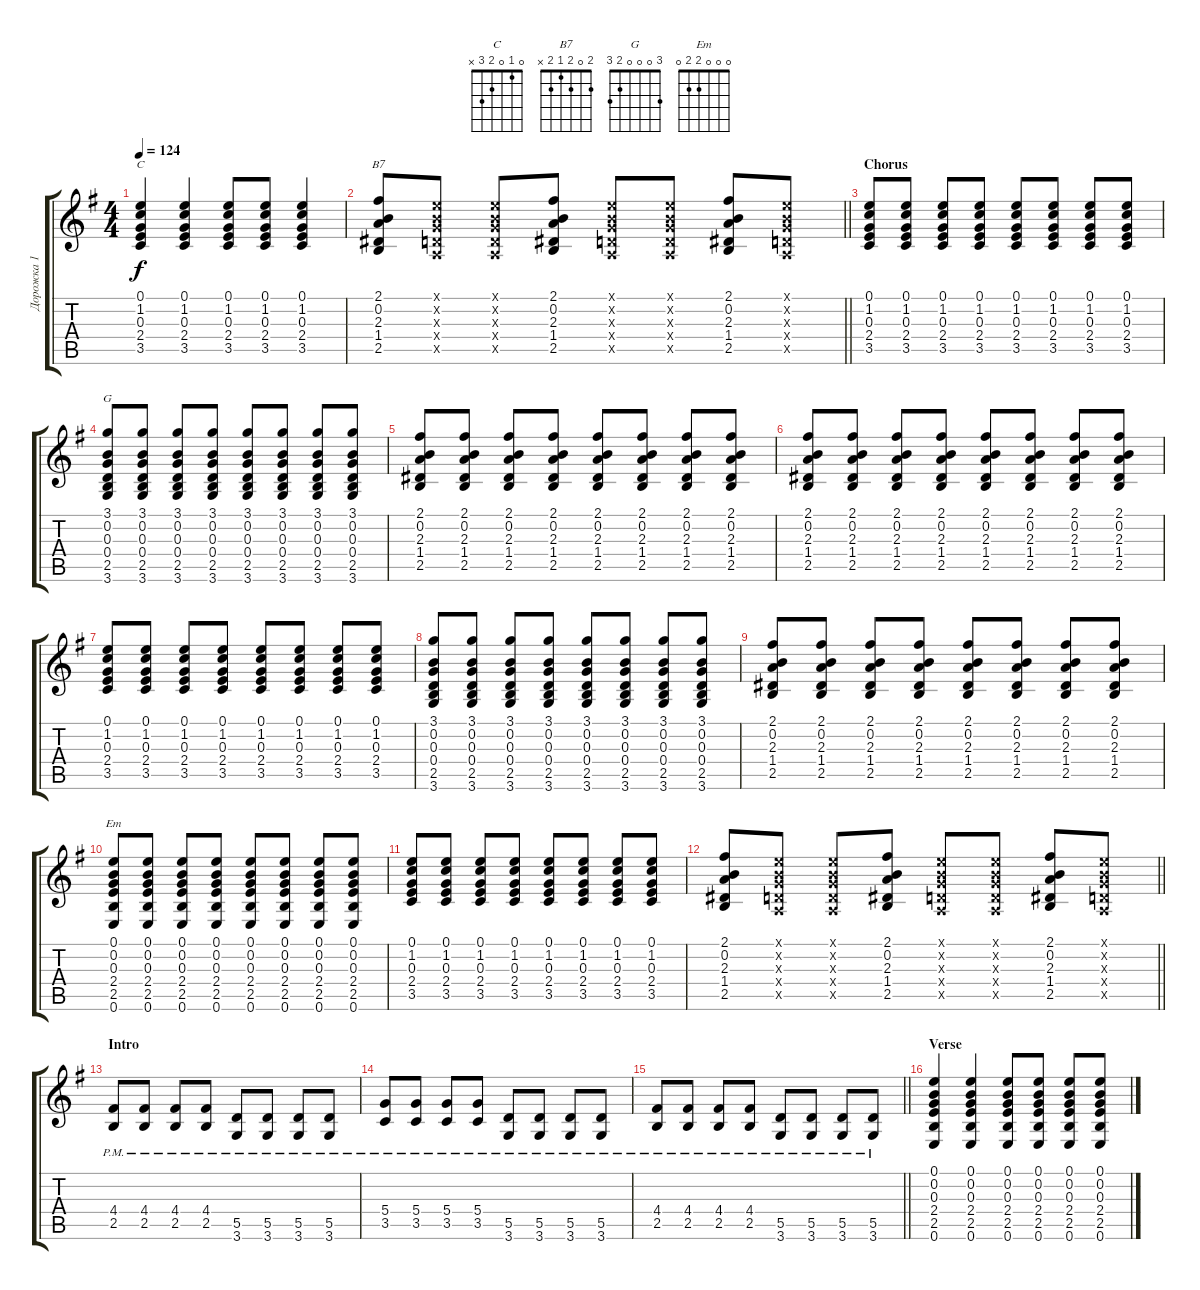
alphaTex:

\track ("Дорожка 1" "Дорожка 1") {instrument distortionguitar}
\staff {score tabs}
\tuning (E4 B3 G3 D3 A2 E2) {hide}
\chord ("C" 0 1 0 2 3 x)
\chord ("B7" 2 0 2 1 2 x)
\chord ("G" 3 0 0 0 2 3)
\chord ("Em" 0 0 0 2 2 0)
\ts (4 4)
\tempo 124
\clef g2
\ks g
(0.1 1.2 0.3 2.4 3.5).4{ch "C" dy f} (0.1 1.2 0.3 2.4 3.5).4 (0.1 1.2 0.3 2.4 3.5).8 (0.1 1.2 0.3 2.4 3.5).8 (0.1 1.2 0.3 2.4 3.5).4 |
\barLineRight lightlight
(2.1 0.2 2.3 1.4 2.5).8{ch "B7"} (0.1{x} 0.2{x} 0.3{x} 0.4{x} 0.5{x}).8 (0.1{x} 0.2{x} 0.3{x} 0.4{x} 0.5{x}).8 (2.1 0.2 2.3 1.4 2.5).8 (0.1{x} 0.2{x} 0.3{x} 0.4{x} 0.5{x}).8 (0.1{x} 0.2{x} 0.3{x} 0.4{x} 0.5{x}).8 (2.1 0.2 2.3 1.4 2.5).8 (0.1{x} 0.2{x} 0.3{x} 0.4{x} 0.5{x}).8 |
\section ("" "Chorus")
(0.1 1.2 0.3 2.4 3.5).8 (0.1 1.2 0.3 2.4 3.5).8 (0.1 1.2 0.3 2.4 3.5).8 (0.1 1.2 0.3 2.4 3.5).8 (0.1 1.2 0.3 2.4 3.5).8 (0.1 1.2 0.3 2.4 3.5).8 (0.1 1.2 0.3 2.4 3.5).8 (0.1 1.2 0.3 2.4 3.5).8 |
(3.1 0.2 0.3 0.4 2.5 3.6).8{ch "G"} (3.1 0.2 0.3 0.4 2.5 3.6).8 (3.1 0.2 0.3 0.4 2.5 3.6).8 (3.1 0.2 0.3 0.4 2.5 3.6).8 (3.1 0.2 0.3 0.4 2.5 3.6).8 (3.1 0.2 0.3 0.4 2.5 3.6).8 (3.1 0.2 0.3 0.4 2.5 3.6).8 (3.1 0.2 0.3 0.4 2.5 3.6).8 |
(2.1 0.2 2.3 1.4 2.5).8 (2.1 0.2 2.3 1.4 2.5).8 (2.1 0.2 2.3 1.4 2.5).8 (2.1 0.2 2.3 1.4 2.5).8 (2.1 0.2 2.3 1.4 2.5).8 (2.1 0.2 2.3 1.4 2.5).8 (2.1 0.2 2.3 1.4 2.5).8 (2.1 0.2 2.3 1.4 2.5).8 |
(2.1 0.2 2.3 1.4 2.5).8 (2.1 0.2 2.3 1.4 2.5).8 (2.1 0.2 2.3 1.4 2.5).8 (2.1 0.2 2.3 1.4 2.5).8 (2.1 0.2 2.3 1.4 2.5).8 (2.1 0.2 2.3 1.4 2.5).8 (2.1 0.2 2.3 1.4 2.5).8 (2.1 0.2 2.3 1.4 2.5).8 |
(0.1 1.2 0.3 2.4 3.5).8 (0.1 1.2 0.3 2.4 3.5).8 (0.1 1.2 0.3 2.4 3.5).8 (0.1 1.2 0.3 2.4 3.5).8 (0.1 1.2 0.3 2.4 3.5).8 (0.1 1.2 0.3 2.4 3.5).8 (0.1 1.2 0.3 2.4 3.5).8 (0.1 1.2 0.3 2.4 3.5).8 |
(3.1 0.2 0.3 0.4 2.5 3.6).8 (3.1 0.2 0.3 0.4 2.5 3.6).8 (3.1 0.2 0.3 0.4 2.5 3.6).8 (3.1 0.2 0.3 0.4 2.5 3.6).8 (3.1 0.2 0.3 0.4 2.5 3.6).8 (3.1 0.2 0.3 0.4 2.5 3.6).8 (3.1 0.2 0.3 0.4 2.5 3.6).8 (3.1 0.2 0.3 0.4 2.5 3.6).8 |
(2.1 0.2 2.3 1.4 2.5).8 (2.1 0.2 2.3 1.4 2.5).8 (2.1 0.2 2.3 1.4 2.5).8 (2.1 0.2 2.3 1.4 2.5).8 (2.1 0.2 2.3 1.4 2.5).8 (2.1 0.2 2.3 1.4 2.5).8 (2.1 0.2 2.3 1.4 2.5).8 (2.1 0.2 2.3 1.4 2.5).8 |
(0.1 0.2 0.3 2.4 2.5 0.6).8{ch "Em"} (0.1 0.2 0.3 2.4 2.5 0.6).8 (0.1 0.2 0.3 2.4 2.5 0.6).8 (0.1 0.2 0.3 2.4 2.5 0.6).8 (0.1 0.2 0.3 2.4 2.5 0.6).8 (0.1 0.2 0.3 2.4 2.5 0.6).8 (0.1 0.2 0.3 2.4 2.5 0.6).8 (0.1 0.2 0.3 2.4 2.5 0.6).8 |
(0.1 1.2 0.3 2.4 3.5).8 (0.1 1.2 0.3 2.4 3.5).8 (0.1 1.2 0.3 2.4 3.5).8 (0.1 1.2 0.3 2.4 3.5).8 (0.1 1.2 0.3 2.4 3.5).8 (0.1 1.2 0.3 2.4 3.5).8 (0.1 1.2 0.3 2.4 3.5).8 (0.1 1.2 0.3 2.4 3.5).8 |
\barLineRight lightlight
(2.1 0.2 2.3 1.4 2.5).8 (0.1{x} 0.2{x} 0.3{x} 0.4{x} 0.5{x}).8 (0.1{x} 0.2{x} 0.3{x} 0.4{x} 0.5{x}).8 (2.1 0.2 2.3 1.4 2.5).8 (0.1{x} 0.2{x} 0.3{x} 0.4{x} 0.5{x}).8 (0.1{x} 0.2{x} 0.3{x} 0.4{x} 0.5{x}).8 (2.1 0.2 2.3 1.4 2.5).8 (0.1{x} 0.2{x} 0.3{x} 0.4{x} 0.5{x}).8 |
\section ("" "Intro")
(4.4{pm} 2.5{pm}).8 (4.4{pm} 2.5{pm}).8 (4.4{pm} 2.5{pm}).8 (4.4{pm} 2.5{pm}).8 (5.5{pm} 3.6{pm}).8 (5.5{pm} 3.6{pm}).8 (5.5{pm} 3.6{pm}).8 (5.5{pm} 3.6{pm}).8 |
(5.4{pm} 3.5{pm}).8 (5.4{pm} 3.5{pm}).8 (5.4{pm} 3.5{pm}).8 (5.4{pm} 3.5{pm}).8 (5.5{pm} 3.6{pm}).8 (5.5{pm} 3.6{pm}).8 (5.5{pm} 3.6{pm}).8 (5.5{pm} 3.6{pm}).8 |
\barLineRight lightlight
(4.4{pm} 2.5{pm}).8 (4.4{pm} 2.5{pm}).8 (4.4{pm} 2.5{pm}).8 (4.4{pm} 2.5{pm}).8 (5.5{pm} 3.6{pm}).8 (5.5{pm} 3.6{pm}).8 (5.5{pm} 3.6{pm}).8 (5.5{pm} 3.6{pm}).8 |
\section ("" "Verse")
(0.1 0.2 0.3 2.4 2.5 0.6).4 (0.1 0.2 0.3 2.4 2.5 0.6).4 (0.1 0.2 0.3 2.4 2.5 0.6).8 (0.1 0.2 0.3 2.4 2.5 0.6).8 (0.1 0.2 0.3 2.4 2.5 0.6).8 (0.1 0.2 0.3 2.4 2.5 0.6).8
